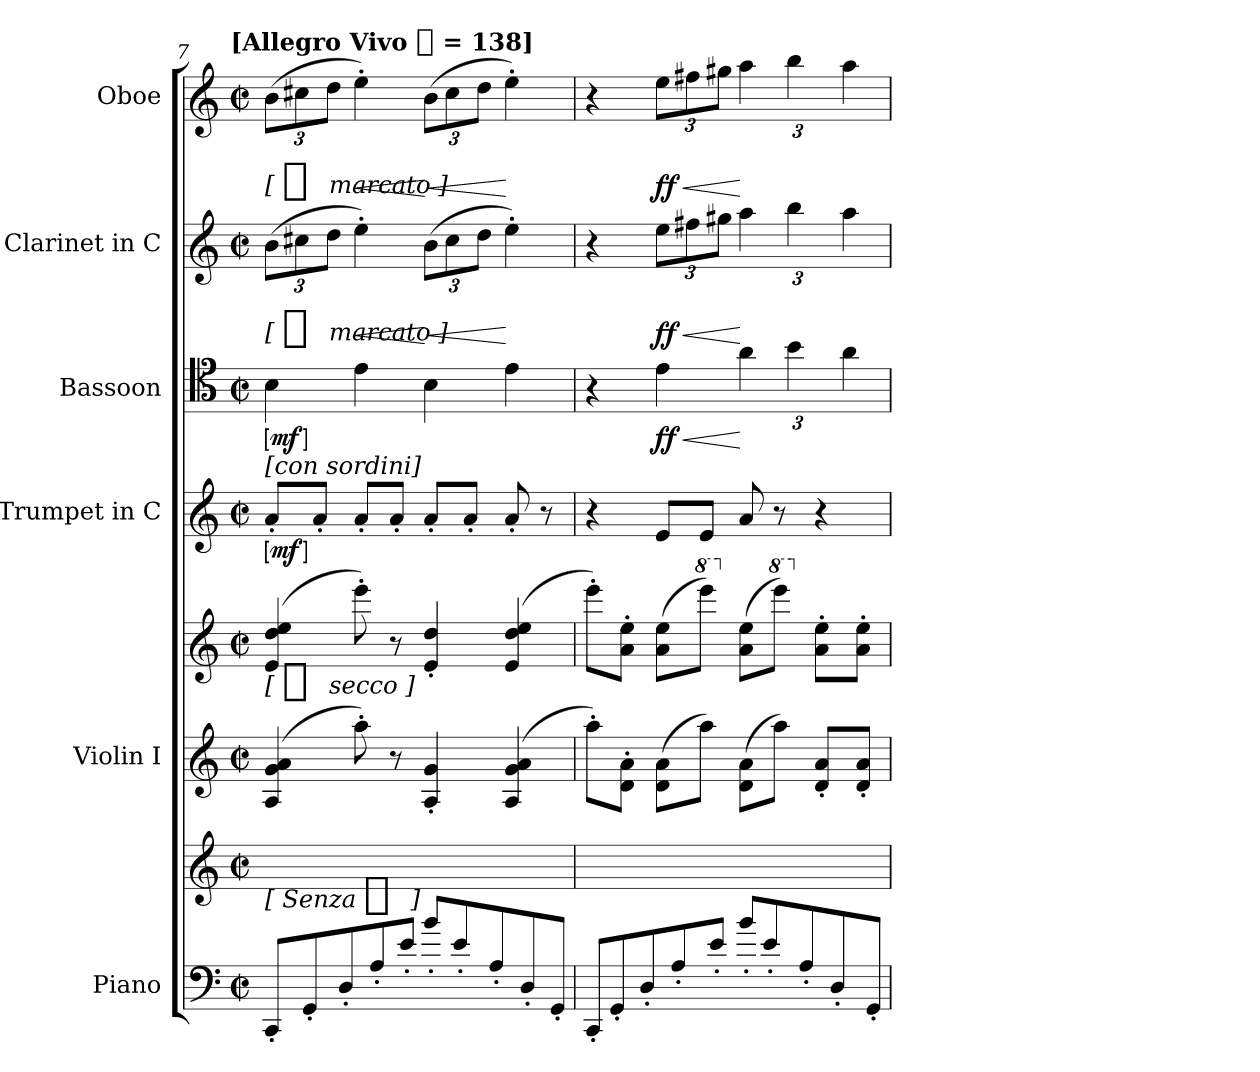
**kern	**kern	**dynam	**kern	**kern	**dynam	**kern	**dynam	**kern	**dynam	**kern	**dynam	**kern	**dynam
*part6	*part6	*part6	*part5	*part5	*part5	*part4	*part4	*part3	*part3	*part2	*part2	*part1	*part1
*staff8	*staff7	*staff7/8	*staff6	*staff5	*staff5/6	*staff4	*staff4	*staff3	*staff3	*staff2	*staff2	*staff1	*staff1
*I"Piano	*	*	*I"Violin I	*	*	*I"Trumpet in C	*	*I"Bassoon	*	*I"Clarinet in C	*	*I"Oboe	*
*I'Pno.	*	*	*I'Vln. I	*	*	*I'Tpt.	*	*I'Bsn.	*	*I'Cl.	*	*I'Ob.	*
*clefF4	*clefG2	*	*clefG2	*clefG2	*	*clefG2	*	*clefC4	*	*clefG2	*	*clefG2	*
*k[]	*k[]	*	*k[]	*k[]	*	*k[]	*	*k[]	*	*k[]	*	*k[]	*
*C:	*C:	*	*C:	*C:	*	*C:	*	*C:	*	*C:	*	*C:	*
!!LO:TX:omd:t=[Allegro Vivo [half] = 138]
*M2/2	*M2/2	*	*M2/2	*M2/2	*	*M2/2	*	*M2/2	*	*M2/2	*	*M2/2	*
*met(c|)	*met(c|)	*	*met(c|)	*met(c|)	*	*met(c|)	*	*met(c|)	*	*met(c|)	*	*met(c|)	*
*MM138	*MM138	*	*MM138	*MM138	*	*MM138	*	*MM138	*	*MM138	*	*MM138	*
*Xtuplet	*	*	*	*	*	*	*	*	*	*	*	*	*
=7	=7	=7	=7	=7	=7	=7	=7	=7	=7	=7	=7	=7	=7
!	!	!	!	!	!	!LO:TX:a:t=[con sordini]	!	!	!	!	!	!	!
!	!	!LO:DY:t=[ Senza %s ]	!	!	!LO:DY:t=[ %s secco ]	!	!	!	!	!	!	!	!
!	!	!	!	!	!LO:DY:n=1:t=[ %s secco ]	!	!LO:DY:ed=brack	!	!LO:DY:ed=brack	!	!LO:DY:t=[ %s marcato ]	!	!LO:DY:t=[ %s marcato ]
10CC'/L	1ryy	p	(4A 4g 4a	(4e 4dd 4ee	f f	8a'L	mf	4B	mf	(12bL	ff	(12bL	ff
.	.	.	.	.	.	.	.	.	.	12cc#X	.	12cc#X	.
10GG'	.	.	.	.	.	.	.	.	.	.	.	.	.
.	.	.	.	.	.	8a'J	.	.	.	.	.	.	.
.	.	.	.	.	.	.	.	.	.	12ddJ	.	12ddJ	.
10D'	.	.	.	.	.	.	.	.	.	.	.	.	.
!	!	!	!	!	!	!	!	!	!	!	!LO:HP:b	!	!LO:HP:b
.	.	.	8aa')	8eee')	.	8a'L	.	4e	.	4ee')	<	4ee')	<
10A'	.	.	.	.	.	.	.	.	.	.	.	.	.
.	.	.	8r	8r	.	8a'J	.	.	.	.	.	.	.
10e'/J	.	.	.	.	.	.	.	.	.	.	.	.	.
!	!	!	!	!	!	!	!	!	!	!	!LO:HP:n=1:b	!	!LO:HP:n=1:b
10b'/L	.	.	4A' 4g'	4e' 4dd'	.	8a'L	.	4B	.	(12bL	[ <	(12bL	[ <
.	.	.	.	.	.	.	.	.	.	12cc#	.	12cc#	.
10e'/	.	.	.	.	.	.	.	.	.	.	.	.	.
.	.	.	.	.	.	8a'J	.	.	.	.	.	.	.
.	.	.	.	.	.	.	.	.	.	12ddJ	.	12ddJ	.
10A'	.	.	.	.	.	.	.	.	.	.	.	.	.
.	.	.	(4A 4g 4a	(4e 4dd 4ee	.	8a'	.	4e	.	4ee')	[	4ee')	[
10D'	.	.	.	.	.	.	.	.	.	.	.	.	.
.	.	.	.	.	.	8r	.	.	.	.	.	.	.
10GG'J	.	.	.	.	.	.	.	.	.	.	.	.	.
=8	=8	=8	=8	=8	=8	=8	=8	=8	=8	=8	=8	=8	=8
10CC'/L	1ryy	.	8aa'L)	8eee'L)	.	4r	.	4r	.	4r	.	4r	.
10GG'	.	.	.	.	.	.	.	.	.	.	.	.	.
.	.	.	8d' 8a'J	8a' 8ee'J	.	.	.	.	.	.	.	.	.
10D'	.	.	.	.	.	.	.	.	.	.	.	.	.
!	!	!	!	!	!	!	!	!	!LO:HP:b	!	!LO:HP:b	!	!LO:HP:b
.	.	.	(8d 8aL	(8a 8eeL	.	8eL	.	4e	< ff	12eeL	< ff	12eeL	< ff
10A'	.	.	.	.	.	.	.	.	.	.	.	.	.
.	.	.	.	.	.	.	.	.	.	12ff#X	.	12ff#X	.
*	*	*	*	*8va	*	*	*	*	*	*	*	*	*
.	.	.	8aaJ)	8eeeeJ)	.	8eJ	.	.	.	.	.	.	.
10e'/J	.	.	.	.	.	.	.	.	.	.	.	.	.
.	.	.	.	.	.	.	.	.	.	12gg#XJ	.	12gg#XJ	.
*	*	*	*	*X8va	*	*	*	*	*	*	*	*	*
*	*	*	*	*	*	*	*	*Xbrackettup	*	*Xbrackettup	*	*Xbrackettup	*
10b'/L	.	.	(8d 8aL	(8a 8eeL	.	8a	.	6a	[	6aa	[	6aa	[
10e'/	.	.	.	.	.	.	.	.	.	.	.	.	.
*	*	*	*	*8va	*	*	*	*	*	*	*	*	*
.	.	.	8aaJ)	8eeeeJ)	.	8r	.	.	.	.	.	.	.
.	.	.	.	.	.	.	.	6b	.	6bb	.	6bb	.
10A'	.	.	.	.	.	.	.	.	.	.	.	.	.
*	*	*	*	*X8va	*	*	*	*	*	*	*	*	*
.	.	.	8d' 8a'L	8a' 8ee'L	.	4r	.	.	.	.	.	.	.
10D'	.	.	.	.	.	.	.	.	.	.	.	.	.
.	.	.	.	.	.	.	.	6a	.	6aa	.	6aa	.
.	.	.	8d' 8a'J	8a' 8ee'J	.	.	.	.	.	.	.	.	.
10GG'J	.	.	.	.	.	.	.	.	.	.	.	.	.
=	=	=	=	=	=	=	=	=	=	=	=	=	=
*-	*-	*-	*-	*-	*-	*-	*-	*-	*-	*-	*-	*-	*-
